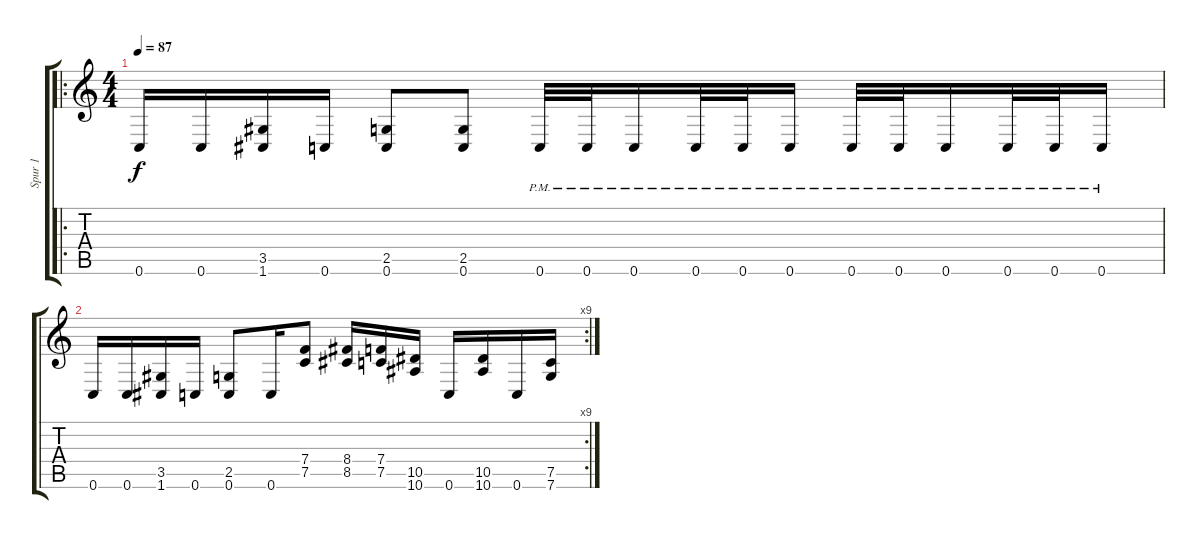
\track ("Spur 1" "Spur 1") {instrument distortionguitar}
\staff {score tabs}
\tuning (C4 G3 Eb3 Bb2 F2 C2) {hide}
\ro
\ts (4 4)
\tempo 87
\clef g2
\ks c
0.6.16{dy f} 0.6.16 (3.5 1.6).16 0.6.16 (2.5 0.6).8 (2.5 0.6).8 0.6{pm}.32 0.6{pm}.32 0.6{pm}.16 0.6{pm}.32 0.6{pm}.32 0.6{pm}.16 0.6{pm}.32 0.6{pm}.32 0.6{pm}.16 0.6{pm}.32 0.6{pm}.32 0.6{pm}.16 |
\rc 9
0.6.16 0.6.16 (3.5 1.6).16 0.6.16 (2.5 0.6).8 0.6.16 (7.4 7.5).8 (8.4 8.5).16 (7.4 7.5).16 (10.5 10.6).16 0.6.16 (10.5 10.6).16 0.6.16 (7.5 7.6).16
